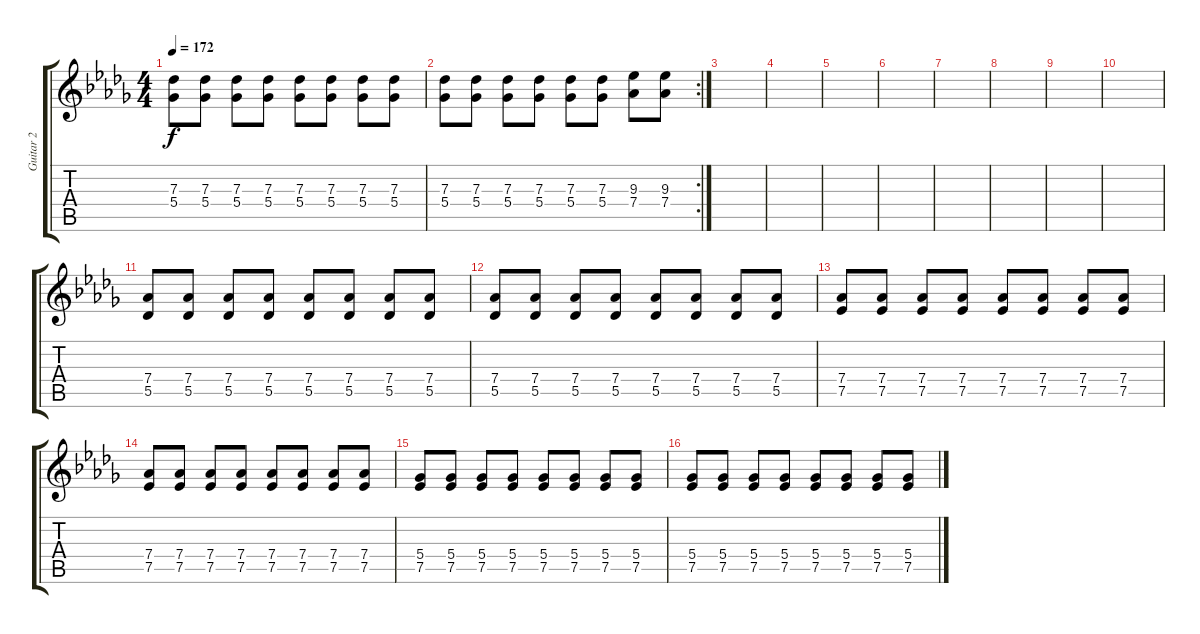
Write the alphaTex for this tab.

\track ("Guitar 2" "Guitar 2") {instrument electricguitarclean}
\staff {score tabs}
\tuning (Eb4 Bb3 Gb3 Db3 Ab2 Eb2) {hide}
\ts (4 4)
\tempo 172
\clef g2
\ks db
(7.3 5.4).8{dy f} (7.3 5.4).8 (7.3 5.4).8 (7.3 5.4).8 (7.3 5.4).8 (7.3 5.4).8 (7.3 5.4).8 (7.3 5.4).8 |
\rc 2
(7.3 5.4).8 (7.3 5.4).8 (7.3 5.4).8 (7.3 5.4).8 (7.3 5.4).8 (7.3 5.4).8 (9.3 7.4).8 (9.3 7.4).8 |
|
|
|
|
|
|
|
|
(7.4 5.5).8 (7.4 5.5).8 (7.4 5.5).8 (7.4 5.5).8 (7.4 5.5).8 (7.4 5.5).8 (7.4 5.5).8 (7.4 5.5).8 |
(7.4 5.5).8 (7.4 5.5).8 (7.4 5.5).8 (7.4 5.5).8 (7.4 5.5).8 (7.4 5.5).8 (7.4 5.5).8 (7.4 5.5).8 |
(7.4 7.5).8 (7.4 7.5).8 (7.4 7.5).8 (7.4 7.5).8 (7.4 7.5).8 (7.4 7.5).8 (7.4 7.5).8 (7.4 7.5).8 |
(7.4 7.5).8 (7.4 7.5).8 (7.4 7.5).8 (7.4 7.5).8 (7.4 7.5).8 (7.4 7.5).8 (7.4 7.5).8 (7.4 7.5).8 |
(5.4 7.5).8 (5.4 7.5).8 (5.4 7.5).8 (5.4 7.5).8 (5.4 7.5).8 (5.4 7.5).8 (5.4 7.5).8 (5.4 7.5).8 |
(5.4 7.5).8 (5.4 7.5).8 (5.4 7.5).8 (5.4 7.5).8 (5.4 7.5).8 (5.4 7.5).8 (5.4 7.5).8 (5.4 7.5).8
